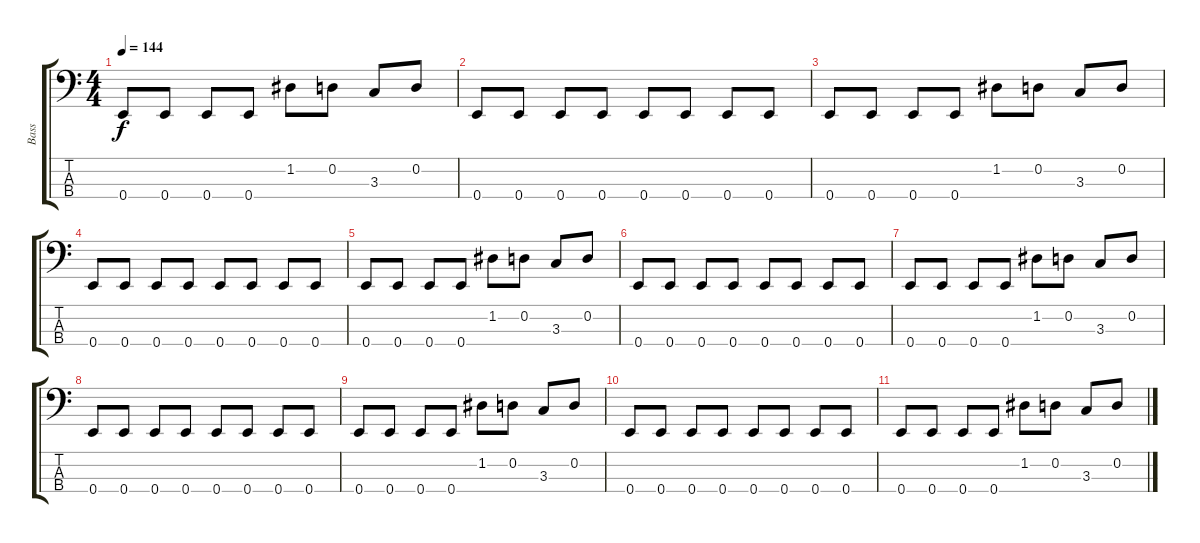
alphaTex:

\track ("Bass" "Bass") {instrument electricbassfinger}
\staff {score tabs}
\tuning (G2 D2 A1 E1) {hide}
\ts (4 4)
\tempo 144
\clef f4
\ks c
0.4.8{dy f} 0.4.8 0.4.8 0.4.8 1.2.8 0.2.8 3.3.8 0.2.8 |
0.4.8 0.4.8 0.4.8 0.4.8 0.4.8 0.4.8 0.4.8 0.4.8 |
0.4.8 0.4.8 0.4.8 0.4.8 1.2.8 0.2.8 3.3.8 0.2.8 |
0.4.8 0.4.8 0.4.8 0.4.8 0.4.8 0.4.8 0.4.8 0.4.8 |
0.4.8 0.4.8 0.4.8 0.4.8 1.2.8 0.2.8 3.3.8 0.2.8 |
0.4.8 0.4.8 0.4.8 0.4.8 0.4.8 0.4.8 0.4.8 0.4.8 |
0.4.8 0.4.8 0.4.8 0.4.8 1.2.8 0.2.8 3.3.8 0.2.8 |
0.4.8 0.4.8 0.4.8 0.4.8 0.4.8 0.4.8 0.4.8 0.4.8 |
0.4.8 0.4.8 0.4.8 0.4.8 1.2.8 0.2.8 3.3.8 0.2.8 |
0.4.8 0.4.8 0.4.8 0.4.8 0.4.8 0.4.8 0.4.8 0.4.8 |
0.4.8 0.4.8 0.4.8 0.4.8 1.2.8 0.2.8 3.3.8 0.2.8
